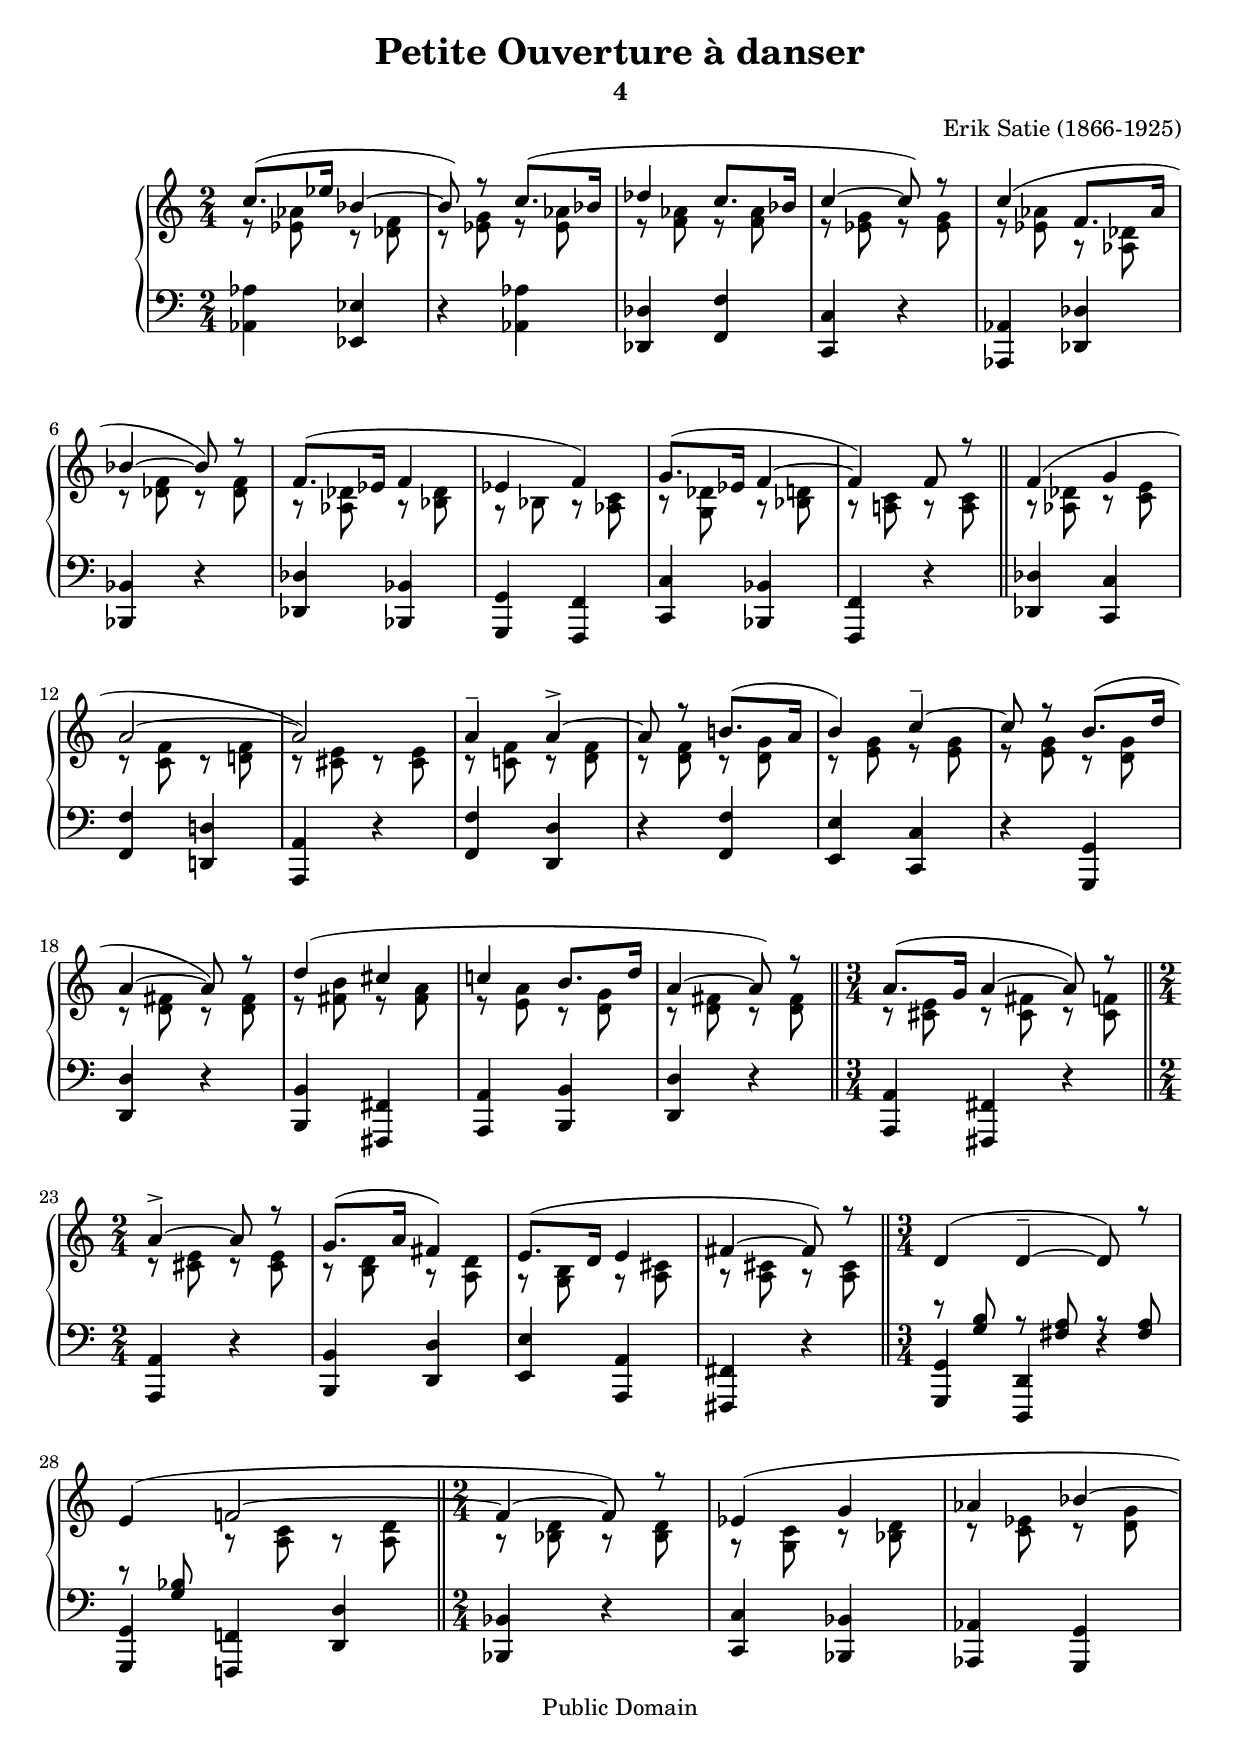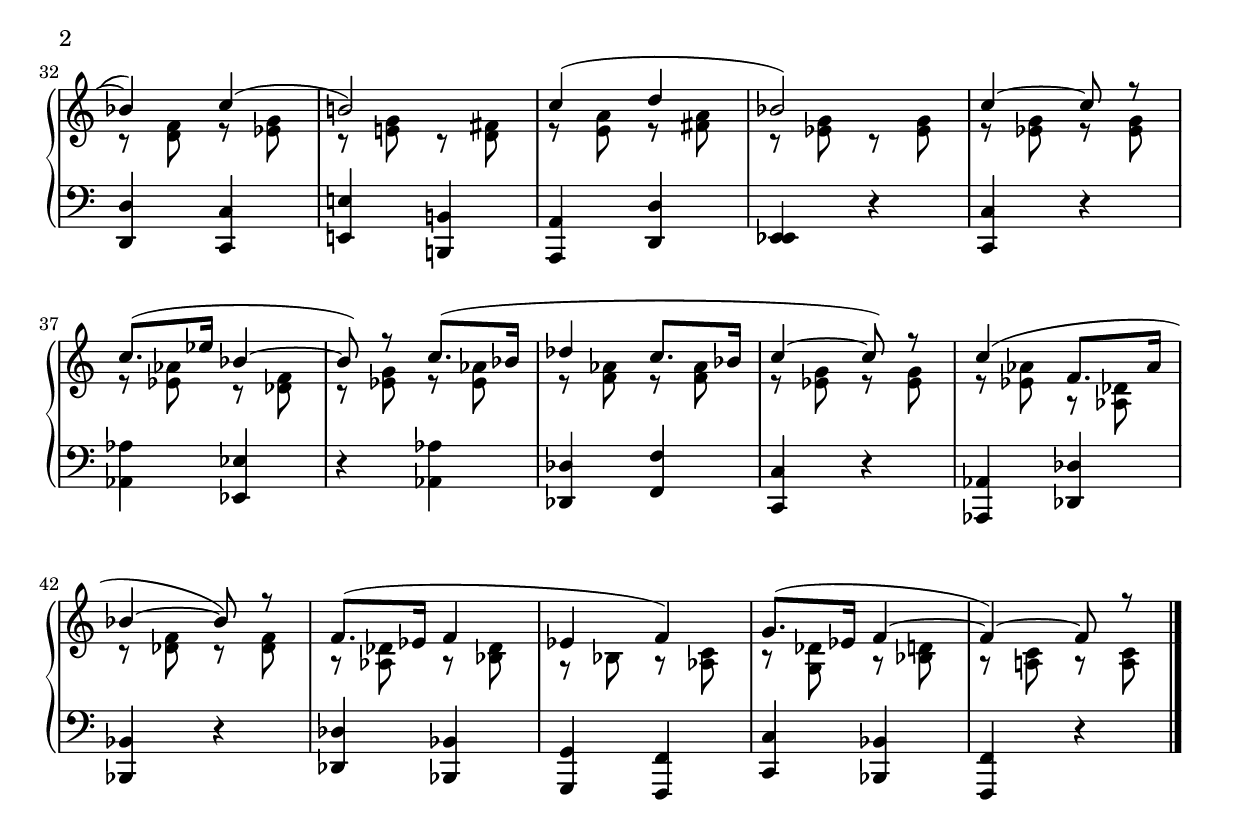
\header {
  title = "Petite Ouverture à danser"
  subtitle = "4"
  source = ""
  composer = "Erik Satie (1866-1925)"
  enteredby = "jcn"
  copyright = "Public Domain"
}

\version "2.11.38"

global =  {
  \key a \minor
  \time 2/4
  s2*10
  \bar "||"
  s2*11
  \bar "||"
  \time 3/4
  s2.
  \bar "||"
  \time 2/4
  s2*4
  \bar "||"
  \time 3/4
  s2.*2
  \bar "||"
  \time 2/4
  s2*18
  \bar "|."
}
  
i = \context Staff \relative c''\new Voice {
  \voiceOne

  c8.( es16 bes4 ~ |  bes8) r c8.( bes16 | des4 c8. bes16 | c4 ~  c8) r |
  c4( f,8. as16 | bes4 ~  bes8) r | f8.( es16 f4 | es  f) |
  g8.( es16 f4 ~ |  f) f8 r

  % Au mouvement
  f4 ( g | a2 ~ |  a) | a4-- a-> ~ | a8 r b!8.( a16 |  b4) c-- ~ |
  c8 r b8.( d16 | a4 ~  a8) r | d4( cis | c! b8. d16 | a4 ~  a8) r

  a8.( g16 a4 ~  a8) r |

  a4-> ~ a8 r | g8.( a16  fis4) | e8.( d16 e4 | fis ~  fis8) r

  d4( d-- ~  d8) r e4( f!2 ~ |

  f4 ~  f8) r | es4( g | as bes ~ |  bes) c( |  b!2) | c4( d |  bes2) | c4~ c8 r |
  
  % copy from begin: 1-10
  c8.( es16 bes4 ~ |  bes8) r c8.( bes16 | des4 c8. bes16 | c4 ~  c8) r |
  c4( f,8. as16 | bes4 ~  bes8) r | f8.( es16 f4 | es  f) |
%  g8.( es16 f4 ~ |  f) f8 r ?
  g8.( es16 f4 ~ |  f) ~ f8 r
  
}

ii = \context Staff \relative c'\new Voice{
  \voiceTwo

  r8 <es as> r <des f> | r <es g> r <es as> | r <f as> r <f as> |
  r <es g> r <es g> | r <es as> r <as, des> | r <des f> r <des f> |
  r <as des> r <bes des> | r bes r <as c> | r <g des'> r <bes d> |
  r <a! c> r <a c>

  % Au movement
  r <as des> r <c e> | r <c f> r <d! f> | r <cis e> r <cis e> |
  r <c! f> r <d f> | r <d f> r <d g> | r <e g> r <e g> | r <e g> r <d g> |
  r <d fis> r <d fis> | r <fis b> r <fis a> | r <e a> r <d g> |
  r <d fis> r <d fis> |

  r <cis e> r <cis fis> r <cis f> |

  r <cis e> r <cis e> | r <b d> r <a d> | r <g b> r <a cis> |
  r <a cis> r <a cis> |

  \change Staff=bass\voiceOne
  r <g b> r <fis a> r <fis a> | r <g bes>
  \change Staff=treble\voiceTwo
  r <a c> r <a d> |

  r <bes d> r <bes d> | r <g c> r <bes d> | r <c es> r <d g> |
  r <d f> r <es g> | r <e! g> r <d fis> | r <e a> r <fis a> |
  r <es g> r <es g> | r <es g> r <es g> |

  
  % copy from begin: 1-10
  r8 <es as> r <des f> | r <es g> r <es as> | r <f as> r <f as> |
  r <es g> r <es g> | r <es as> r <as, des> | r <des f> r <des f> |
  r <as des> r <bes des> | r bes r <as c> | r <g des'> r <bes d> |
  r <a! c> r <a c>
 
}

lower = \context Staff  \relative c \new Voice{

  <as as'>4 <es es'> | r <as as'> | <des, des'> <f f'> | <c c'> r |
  <as as'> <des des'> | <bes bes'> r | <des des'> <bes bes'> |
  <g g'> <f f'> | <c' c'> <bes bes'> | <f f'> r |

  % Au movement
  <des' des'> <c c'> | <f f'> <d! d'!> | <a a'> r | <f' f'> <d d'> |
  r <f f'> | <e e'> <c c'> | r <g g'> | <d' d'> r | <b b'> <fis fis'> |
  <a a'> <b b'> | <d d'> r |

  <a a'> <fis fis'> r |

  <a a'> r | <b b'> <d d'> | <e e'> <a, a'> | <fis fis'> r |

  <g g'> <d d'> r | <g g'> <f! f'!> <d' d'> |

  <bes bes'> r | <c c'>  <bes bes'> | <as as'> <g g'> | <d' d'> <c c'> |
  <e! e'!> <b! b'!> | <a a'> <d d'> | <es es> r | <c c'> r
  
  % copy from begin: 1-10
  <as' as'>4 <es es'> | r <as as'> | <des, des'> <f f'> | <c c'> r |
  <as as'> <des des'> | <bes bes'> r | <des des'> <bes bes'> |
  <g g'> <f f'> | <c' c'> <bes bes'> | <f f'> r |

}

\score {
    \context PianoStaff <<
	\new Staff = "treble" << 
	    \global 
	    \clef violin
	    \i
	    \ii
	>>
	\new Staff = "bass" <<
	    \global
	    \clef bass
	    \lower
	>>
    >>
    \layout {
	\context {
	    \Score
	    \override SpacingSpanner #'spacing-increment = #3
	}
    }
    
  \midi {
    \context {
      \Score
      tempoWholesPerMinute = #(ly:make-moment 60 4)
      }
    }


}

%% Local Variables:
%% coding: utf-8
%% End:
